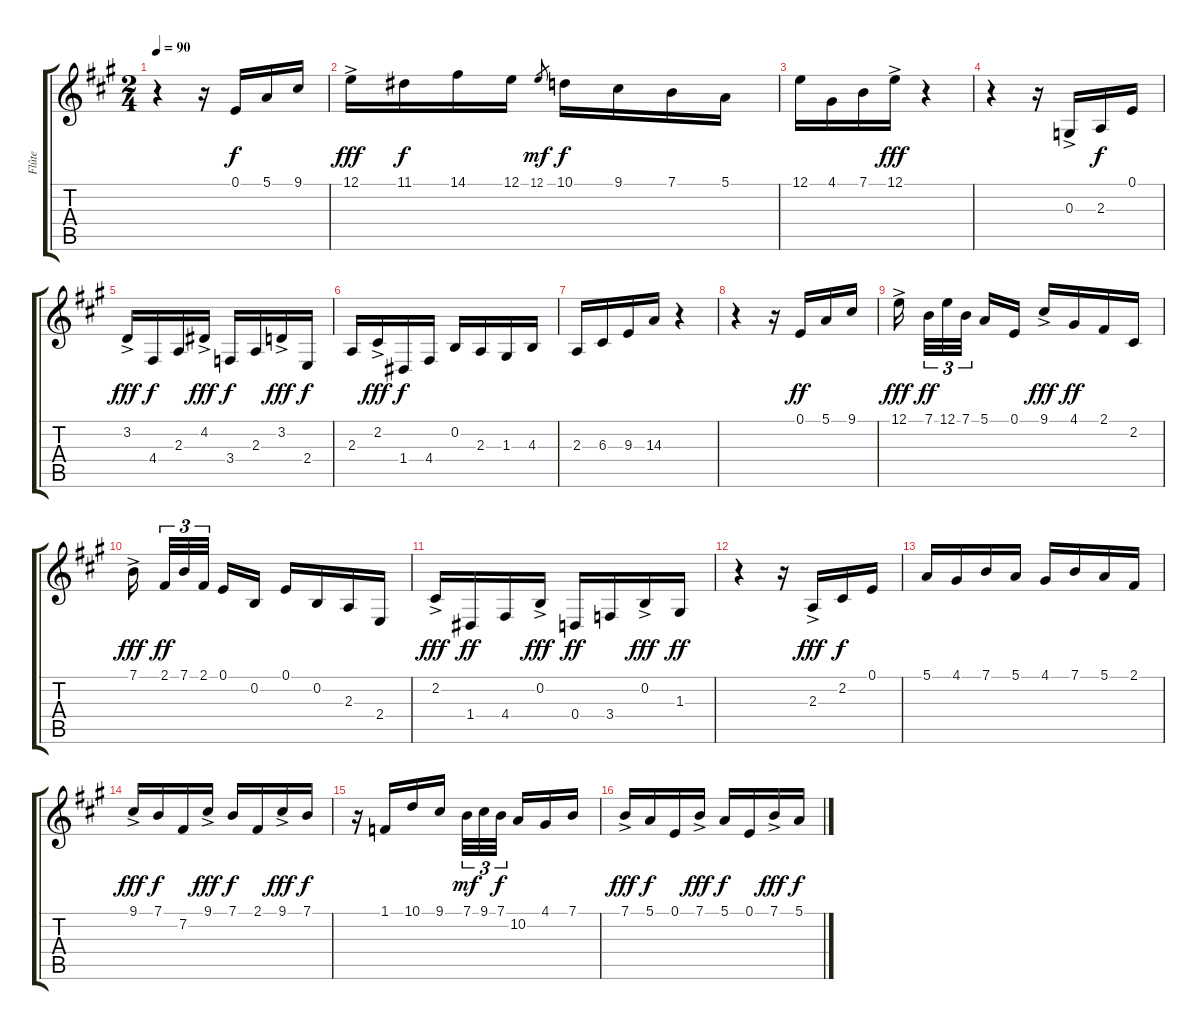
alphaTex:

\track ("Flûte" "Flûte") {instrument flute}
\staff {score tabs}
\tuning (E4 B3 G3 D3 A2 E2) {hide}
\ts (2 4)
\tempo 90
\clef g2
\ks a
r.4{dy f instrument flute} r.16 0.1.16 5.1.16 9.1.16 |
12.1{ac}.16{dy fff} 11.1.16{dy f} 14.1.16 12.1.16 12.1.8{gr dy mf} 10.1.16{dy f} 9.1.16 7.1.16 5.1.16 |
12.1.16 4.1.16 7.1.16 12.1{ac}.16{dy fff} r.4 |
r.4 r.16 0.3{ac}.16 2.3.16{dy f} 0.1.16 |
3.2{ac}.16{dy fff} 4.4.16{dy f} 2.3.16 4.2{ac}.16{dy fff} 3.4.16{dy f} 2.3.16 3.2{ac}.16{dy fff} 2.4.16{dy f} |
2.3.16 2.2{ac}.16{dy fff} 1.4.16{dy f} 4.4.16 0.2.16 2.3.16 1.3.16 4.3.16 |
2.3.16 6.3.16 9.3.16 14.3.16 r.4 |
r.4 r.16 0.1.16{dy ff} 5.1.16 9.1.16 |
12.1{ac}.16{dy fff} 7.1.32{tu (3 2) dy ff} 12.1.32{tu (3 2)} 7.1.32{tu (3 2)} 5.1.16 0.1.16 9.1{ac}.16{dy fff} 4.1.16{dy ff} 2.1.16 2.2.16 |
7.1{ac}.16{dy fff} 2.1.32{tu (3 2) dy ff} 7.1.32{tu (3 2)} 2.1.32{tu (3 2)} 0.1.16 0.2.16 0.1.16 0.2.16 2.3.16 2.4.16 |
2.2{ac}.16{dy fff} 1.4.16{dy ff} 4.4.16 0.2{ac}.16{dy fff} 0.4.16{dy ff} 3.4.16 0.2{ac}.16{dy fff} 1.3.16{dy ff} |
r.4 r.16 2.3{ac}.16{dy fff} 2.2.16{dy f} 0.1.16 |
5.1.16 4.1.16 7.1.16 5.1.16 4.1.16 7.1.16 5.1.16 2.1.16 |
9.1{ac}.16{dy fff} 7.1.16{dy f} 7.2.16 9.1{ac}.16{dy fff} 7.1.16{dy f} 2.1.16 9.1{ac}.16{dy fff} 7.1.16{dy f} |
r.16 1.1.16 10.1.16 9.1.16 7.1.32{tu (3 2) dy mf} 9.1.32{tu (3 2)} 7.1.32{tu (3 2) dy f} 10.2.16 4.1.16 7.1.16 |
7.1{ac}.16{dy fff} 5.1.16{dy f} 0.1.16 7.1{ac}.16{dy fff} 5.1.16{dy f} 0.1.16 7.1{ac}.16{dy fff} 5.1.16{dy f}
